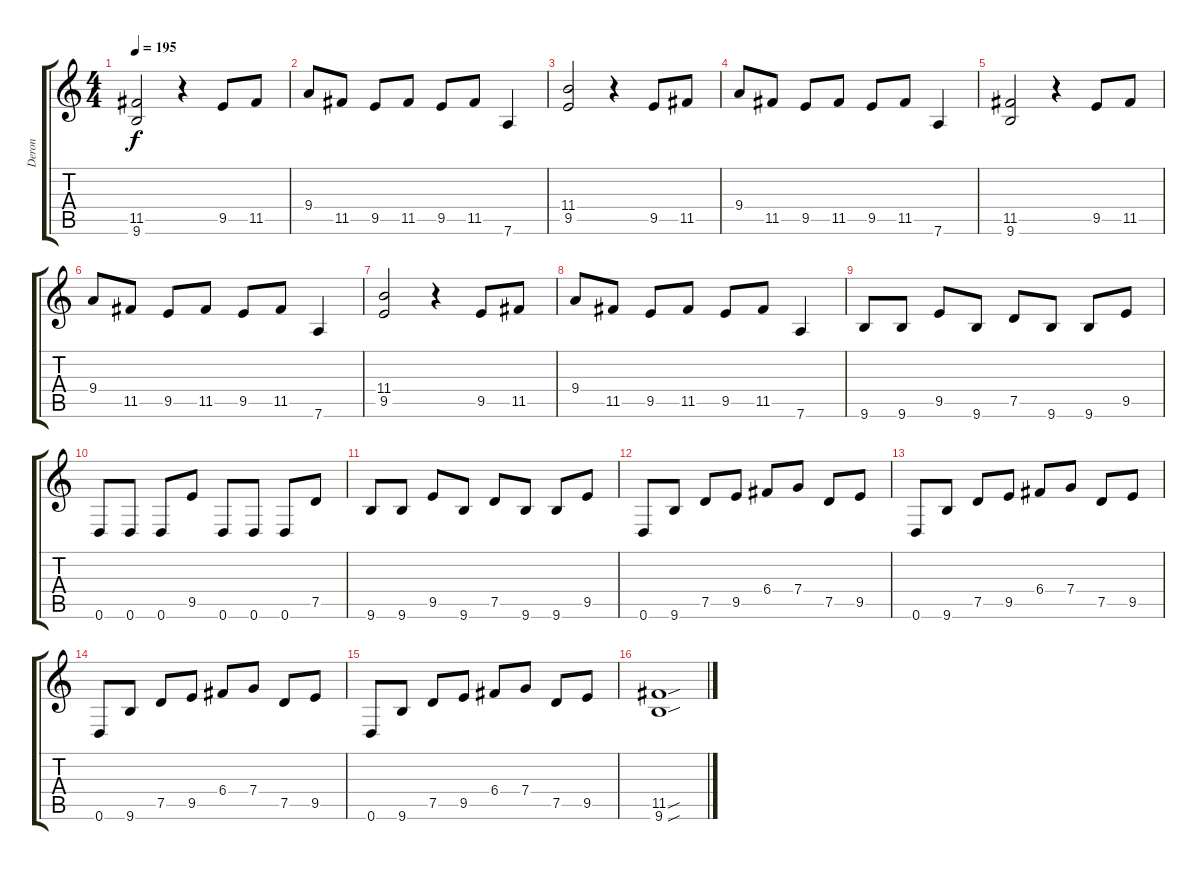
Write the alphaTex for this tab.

\track ("Deron" "Deron") {instrument distortionguitar}
\staff {score tabs}
\tuning (D4 A3 F3 C3 G2 D2) {hide}
\ts (4 4)
\tempo 195
\clef g2
\ks c
(11.5 9.6).2{dy f} r.4 9.5.8 11.5.8 |
9.4.8 11.5.8 9.5.8 11.5.8 9.5.8 11.5.8 7.6.4 |
(11.4 9.5).2 r.4 9.5.8 11.5.8 |
9.4.8 11.5.8 9.5.8 11.5.8 9.5.8 11.5.8 7.6.4 |
(11.5 9.6).2 r.4 9.5.8 11.5.8 |
9.4.8 11.5.8 9.5.8 11.5.8 9.5.8 11.5.8 7.6.4 |
(11.4 9.5).2 r.4 9.5.8 11.5.8 |
9.4.8 11.5.8 9.5.8 11.5.8 9.5.8 11.5.8 7.6.4 |
9.6.8 9.6.8 9.5.8 9.6.8 7.5.8 9.6.8 9.6.8 9.5.8 |
0.6.8 0.6.8 0.6.8 9.5.8 0.6.8 0.6.8 0.6.8 7.5.8 |
9.6.8 9.6.8 9.5.8 9.6.8 7.5.8 9.6.8 9.6.8 9.5.8 |
0.6.8 9.6.8 7.5.8 9.5.8 6.4.8 7.4.8 7.5.8 9.5.8 |
0.6.8 9.6.8 7.5.8 9.5.8 6.4.8 7.4.8 7.5.8 9.5.8 |
0.6.8 9.6.8 7.5.8 9.5.8 6.4.8 7.4.8 7.5.8 9.5.8 |
0.6.8 9.6.8 7.5.8 9.5.8 6.4.8 7.4.8 7.5.8 9.5.8 |
(11.5{sou} 9.6{sou}).1
